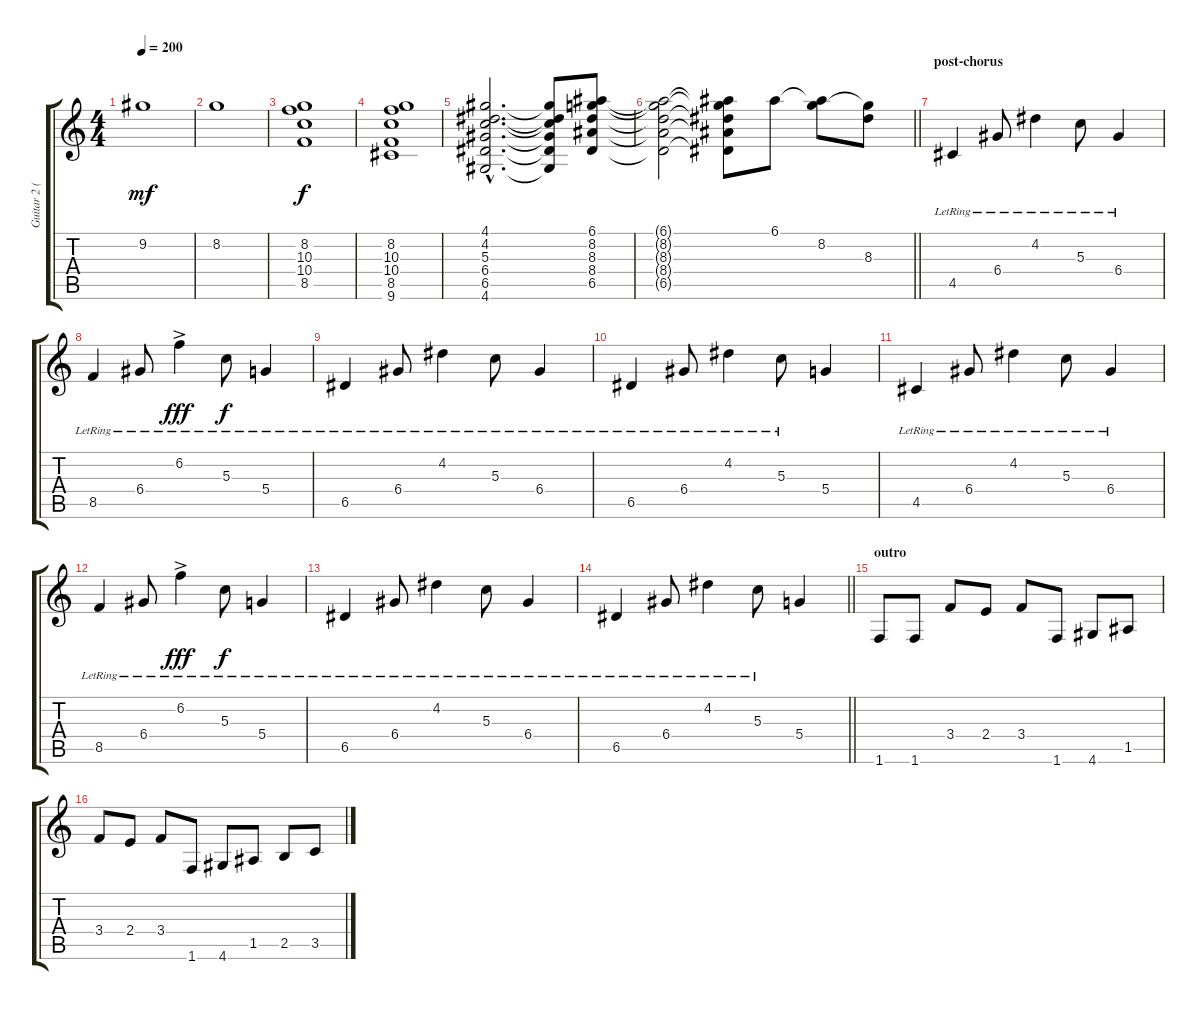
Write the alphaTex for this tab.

\track ("Guitar 2 (Lead)" "Guitar 2 (") {instrument overdrivenguitar}
\staff {score tabs}
\tuning (E4 B3 G3 D3 A2 E2) {hide}
\ts (4 4)
\tempo 200
\clef g2
\ks c
9.2.1{dy mf} |
8.2.1 |
(8.2 10.3 10.4 8.5).1{dy f} |
(8.2 10.3 10.4 8.5 9.6).1 |
(4.1{hac} 4.2{hac} 5.3{hac} 6.4{hac} 6.5{hac} 4.6{hac}).2{d} (4.1{t} 4.2{t} 5.3{t} 6.4{t} 6.5{t} 4.6{t}).8 (6.1 8.2 8.3 8.4 6.5).8 |
\barLineRight lightlight
(6.1{t} 8.2{t} 8.3{t} 8.4{t} 6.5{t}).2 (6.1{t} 8.2{t} 8.3{t} 8.4{t} 6.5{t}).8 6.1.8 (6.1{t} 8.2).8 (8.2{t} 8.3).8 |
\section ("" "post-chorus")
4.5{lr}.4{instrument electricguitarclean} 6.4{lr}.8 4.2{lr}.4 5.3{lr}.8 6.4{lr}.4 |
8.5{lr}.4 6.4{lr}.8 6.2{ac lr}.4{dy fff} 5.3{lr}.8{dy f} 5.4{lr}.4 |
6.5{lr}.4 6.4{lr}.8 4.2{lr}.4 5.3{lr}.8 6.4{lr}.4 |
6.5{lr}.4 6.4{lr}.8 4.2{lr}.4 5.3{lr}.8 5.4.4 |
4.5{lr}.4{instrument electricguitarclean} 6.4{lr}.8 4.2{lr}.4 5.3{lr}.8 6.4{lr}.4 |
8.5{lr}.4 6.4{lr}.8 6.2{ac lr}.4{dy fff} 5.3{lr}.8{dy f} 5.4{lr}.4 |
6.5{lr}.4 6.4{lr}.8 4.2{lr}.4 5.3{lr}.8 6.4{lr}.4 |
\barLineRight lightlight
6.5{lr}.4 6.4{lr}.8 4.2{lr}.4 5.3{lr}.8 5.4.4 |
\section ("" "outro")
1.6.8{instrument overdrivenguitar} 1.6.8 3.4.8 2.4.8 3.4.8 1.6.8 4.6.8 1.5.8 |
3.4.8 2.4.8 3.4.8 1.6.8 4.6.8 1.5.8 2.5.8 3.5.8
